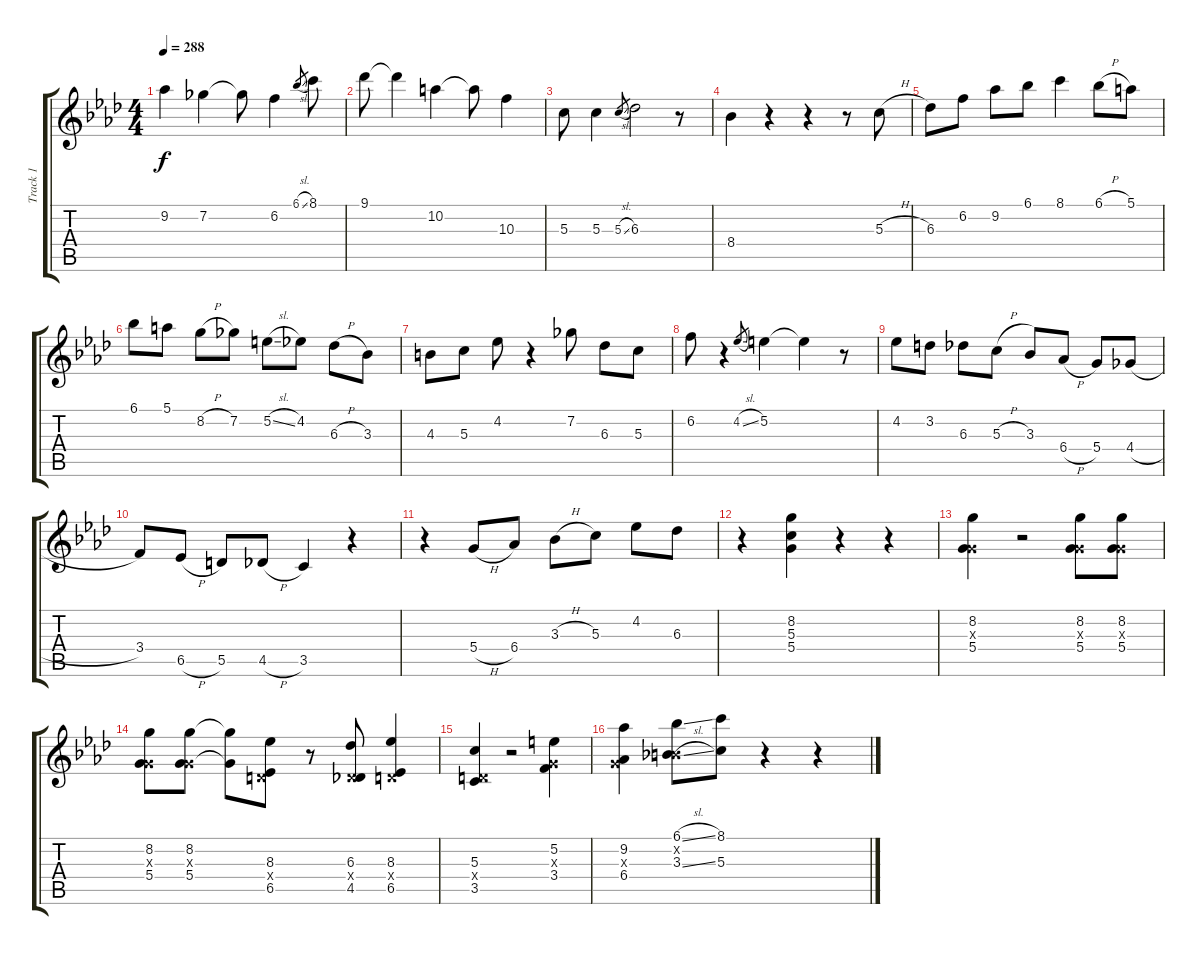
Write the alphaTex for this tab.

\track ("Track 1" "Track 1") {instrument electricguitarjazz}
\staff {score tabs}
\tuning (E4 B3 G3 D3 A2 E2) {hide}
\ts (4 4)
\tempo 288
\clef g2
\ks ab
9.2{t}.4{dy f} 7.2.4 7.2{t}.8 6.2.4 6.1{sl}.8{gr} 8.1.8 |
9.1.8 9.1{t}.4 10.2.4 10.2{t}.8 10.3.4 |
5.3.8 5.3.4 5.3{sl}.8{gr} 6.3.2 r.8 |
8.4.4 r.4 r.4 r.8 5.3{h}.8 |
6.3.8 6.2.8 9.2.8 6.1.8 8.1.4 6.1{h}.8 5.1.8 |
6.1.8 5.1.8 8.2{h}.8 7.2.8 5.2{sl}.8 4.2.8 6.3{h}.8 3.3.8 |
4.3.8 5.3.8 4.2.8 r.4 7.2.8 6.3.8 5.3.8 |
6.2.8 r.4 4.2{sl}.8{gr} 5.2.4 5.2{t}.4 r.8 |
4.2.8 3.2.8 6.3.8 5.3{h}.8 3.3.8 6.4{h}.8 5.4.8 4.4{h}.8 |
3.4.8 6.5{h}.8 5.5.8 4.5{h}.8 3.5.4 r.4 |
r.4 5.4{h}.8 6.4.8 3.3{h}.8 5.3.8 4.2.8 6.3.8 |
r.4 (8.2 5.3 5.4).4 r.4 r.4 |
(8.2 0.3{x} 5.4).4 r.2 (8.2 0.3{x} 5.4).8 (8.2 0.3{x} 5.4).8 |
(8.2 0.3{x} 5.4).8 (8.2 0.3{x} 5.4).8 (8.2{t} 5.4{t}).8 (8.3 0.4{x} 6.5).8 r.8 (6.3 0.4{x} 4.5).8 (8.3 0.4{x} 6.5).4 |
(5.3 0.4{x} 3.5).4 r.2 (5.2 0.3{x} 3.4).4 |
(9.2 0.3{x} 6.4).4 (6.1{sl} 0.2{x} 3.3{sl}).8 (8.1 5.3).8 r.4 r.4
